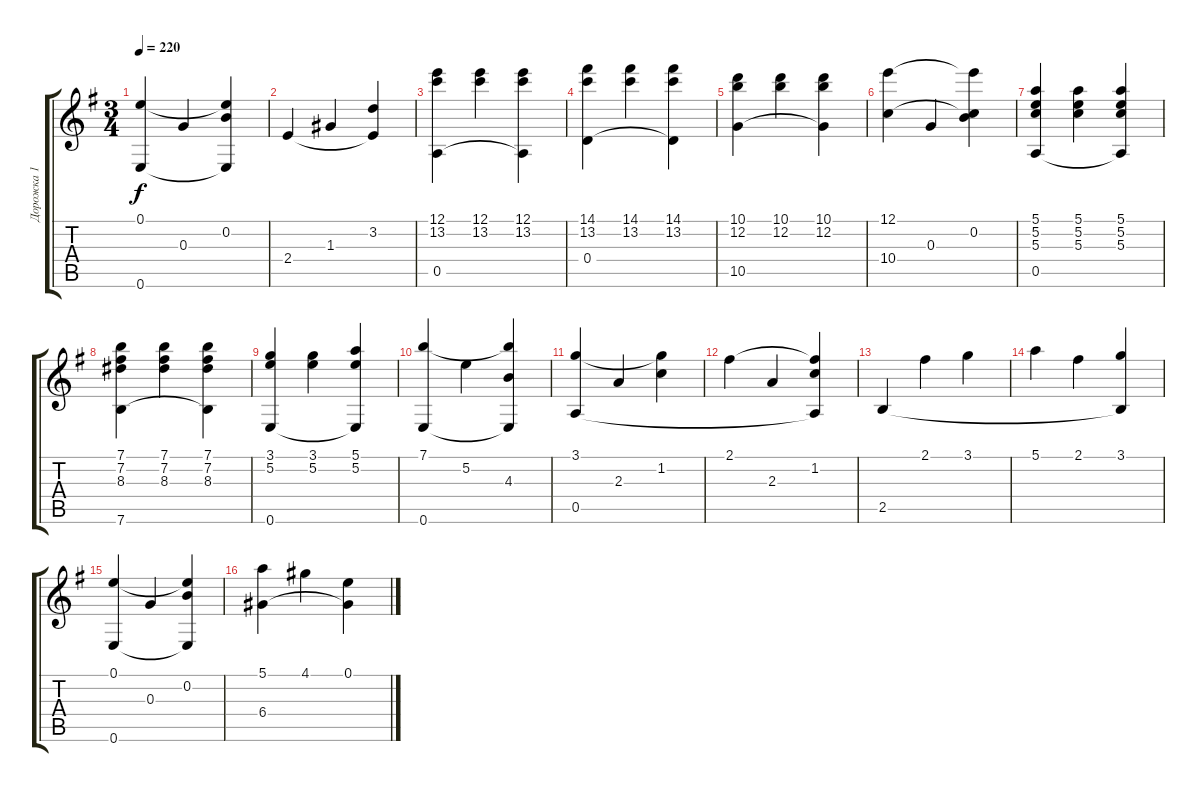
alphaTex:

\track ("Дорожка 1" "Дорожка 1") {instrument acousticguitarnylon}
\staff {score tabs}
\tuning (E4 B3 G3 D3 A2 E2) {hide}
\ts (3 4)
\tempo 220
\clef g2
\ks eminor
(0.1 0.6).4{dy f} 0.3.4 (0.1{t} 0.2 0.6{t}).4 |
2.4.4 1.3.4 (3.2 2.4{t}).4 |
(12.1 13.2 0.5).4 (12.1 13.2).4 (12.1 13.2 0.5{t}).4 |
(14.1 13.2 0.4).4 (14.1 13.2).4 (14.1 13.2 0.4{t}).4 |
(10.1 12.2 10.5).4 (10.1 12.2).4 (10.1 12.2 10.5{t}).4 |
(12.1 10.4).4 0.3.4 (12.1{t} 0.2 10.4{t}).4 |
(5.1 5.2 5.3 0.5).4 (5.1 5.2 5.3).4 (5.1 5.2 5.3 0.5{t}).4 |
(7.1 7.2 8.3 7.6).4 (7.1 7.2 8.3).4 (7.1 7.2 8.3 7.6{t}).4 |
(3.1 5.2 0.6).4 (3.1 5.2).4 (5.1 5.2 0.6{t}).4 |
(7.1 0.6).4 5.2.4 (7.1{t} 4.3 0.6{t}).4 |
(3.1 0.5).4 2.3.4 (3.1{t} 1.2).4 |
2.1.4 2.3.4 (2.1{t} 1.2 0.5{t}).4 |
2.5.4 2.1.4 3.1.4 |
5.1.4 2.1.4 (3.1 2.5{t}).4 |
(0.1 0.6).4 0.3.4 (0.1{t} 0.2 0.6{t}).4 |
(5.1 6.4).4 4.1.4 (0.1 6.4{t}).4
